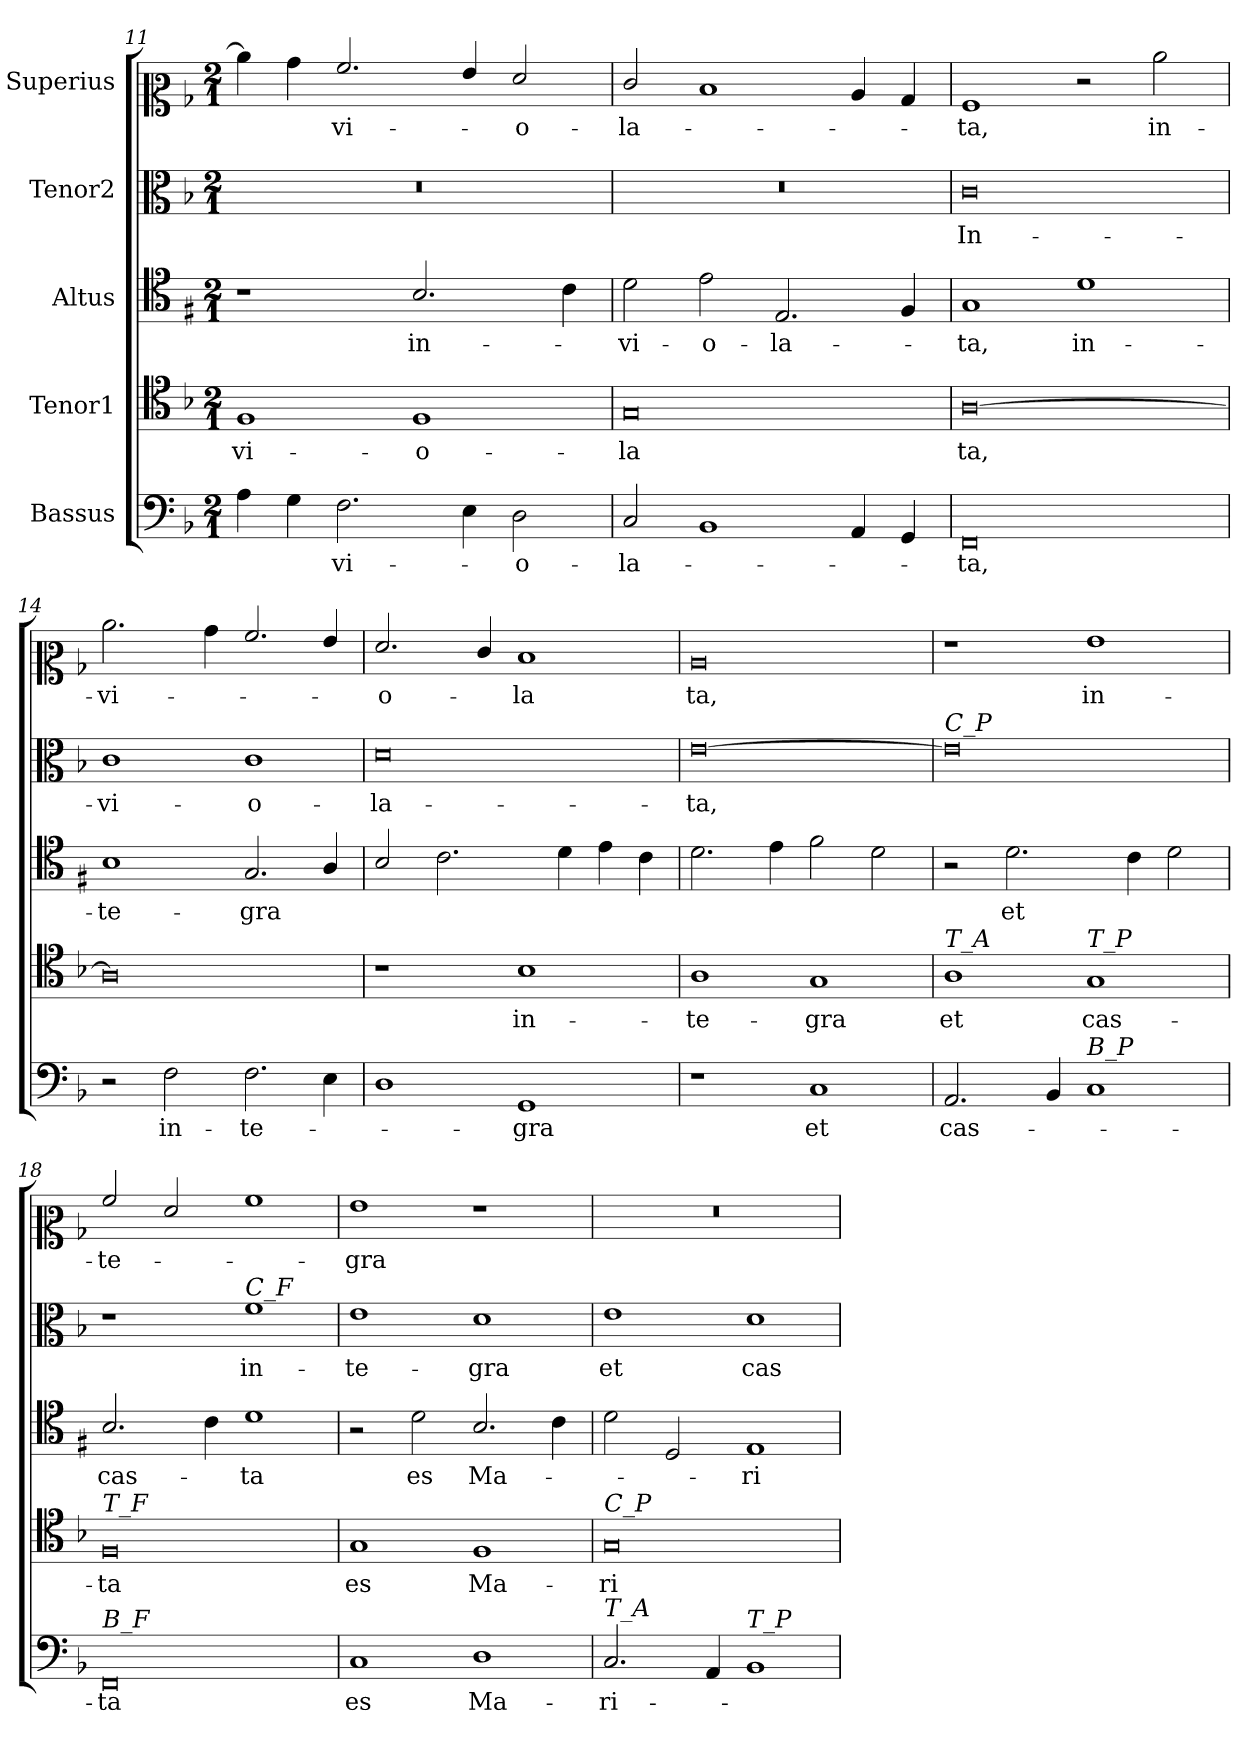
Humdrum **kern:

**kern	**text	**kern	**text	**kern	**text	**kern	**text	**kern	**text
*part5	*part5	*part4	*part4	*part3	*part3	*part2	*part2	*part1	*part1
*staff5	*staff5	*staff4	*staff4	*staff3	*staff3	*staff2	*staff2	*staff1	*staff1
*I"Bassus	*	*I"Tenor1	*	*I"Altus	*	*I"Tenor2	*	*I"Superius	*
*clefF4	*	*clefC4	*	*clefC4	*	*clefC3	*	*clefC2	*
*	*	*	*	*ITrd1c2	*	*	*	*	*
*k[b-]	*	*k[b-]	*	*k[b-]	*	*k[b-]	*	*k[b-]	*
*M2/1	*	*M2/1	*	*M2/1	*	*M2/1	*	*M2/1	*
=11	=11	=11	=11	=11	=11	=11	=11	=11	=11
!	!	!	!LO:LY:b	!	!	!	!	!	!
4A\	.	1F	-vi-	1r	.	0r	.	4cc\]	.
4G\	.	.	.	.	.	.	.	4b-\	.
!	!LO:LY:b	!	!	!	!	!	!	!	!LO:LY:b
2.F\	-vi-	.	.	.	.	.	.	2.a/	-vi-
!	!	!	!LO:LY:b	!	!LO:LY:b	!	!	!	!
.	.	1F	-o-	2.A/	in-	.	.	.	.
4E\	.	.	.	.	.	.	.	4g/	.
!	!LO:LY:b	!	!	!	!	!	!	!	!LO:LY:b
2D\	-o-	.	.	.	.	.	.	2f/	-o-
.	.	.	.	4B-\	.	.	.	.	.
=12	=12	=12	=12	=12	=12	=12	=12	=12	=12
!	!LO:LY:b	!	!LO:LY:b	!	!LO:LY:b	!	!	!	!LO:LY:b
2C/	-la-	0G	-la	2c\	-vi-	0r	.	2e/	-la-
!	!	!	!	!	!LO:LY:b	!	!	!	!
1BB-	.	.	.	2d\	-o-	.	.	1d	.
!	!	!	!	!	!LO:LY:b	!	!	!	!
.	.	.	.	2.D/	-la-	.	.	.	.
4AA/	.	.	.	.	.	.	.	4c/	.
4GG/	.	.	.	4E/	.	.	.	4B-/	.
=13	=13	=13	=13	=13	=13	=13	=13	=13	=13
!	!LO:LY:b	!	!LO:LY:b	!	!LO:LY:b	!	!LO:LY:b	!	!LO:LY:b
0FF	-ta,	[0A	ta,	1F	-ta,	0c	In-	1A	-ta,
!	!	!	!	!	!LO:LY:b	!	!	!	!
.	.	.	.	1c	in-	.	.	2r	.
!	!	!	!	!	!	!	!	!	!LO:LY:b
.	.	.	.	.	.	.	.	2cc\	in-
=14	=14	=14	=14	=14	=14	=14	=14	=14	=14
!	!	!	!	!	!LO:LY:b	!	!LO:LY:b	!	!LO:LY:b
2r	.	0A]	.	1A	-te-	1c	-vi-	2.cc\	-vi-
!	!LO:LY:b	!	!	!	!	!	!	!	!
2F\	in-	.	.	.	.	.	.	.	.
.	.	.	.	.	.	.	.	4b-\	.
!	!LO:LY:b	!	!	!	!LO:LY:b	!	!LO:LY:b	!	!
2.F\	-te-	.	.	2.F/	-gra	1c	-o-	2.a/	.
4E\	.	.	.	4G/	.	.	.	4g/	.
=15	=15	=15	=15	=15	=15	=15	=15	=15	=15
!	!	!	!	!	!	!	!LO:LY:b	!	!LO:LY:b
1D	.	1r	.	2A/	.	0d	-la-	2.f/	-o-
.	.	.	.	2.B-\	.	.	.	.	.
.	.	.	.	.	.	.	.	4e/	.
!	!LO:LY:b	!	!LO:LY:b	!	!	!	!	!	!LO:LY:b
1GG	-gra	1B-	in-	.	.	.	.	1d	-la
.	.	.	.	4c\	.	.	.	.	.
.	.	.	.	4d\	.	.	.	.	.
.	.	.	.	4B-\	.	.	.	.	.
=16	=16	=16	=16	=16	=16	=16	=16	=16	=16
!	!	!	!LO:LY:b	!	!	!	!LO:LY:b	!	!LO:LY:b
1r	.	1A	-te-	2.c\	.	[0e	-ta,	0c	ta,
.	.	.	.	4d\	.	.	.	.	.
!	!LO:LY:b	!	!LO:LY:b	!	!	!	!	!	!
1C	et	1G	-gra	2e\	.	.	.	.	.
.	.	.	.	2c\	.	.	.	.	.
=17	=17	=17	=17	=17	=17	=17	=17	=17	=17
!	!	!	!	!	!	!LO:TX:a:i:t=C_P	!	!	!
!	!	!LO:TX:a:i:t=T_A	!	!	!	!	!	!	!
!	!LO:LY:b	!	!LO:LY:b	!	!	!	!	!	!
2.AA/	cas-	1A	et	2r	.	0e]	.	1r	.
!	!	!	!	!	!LO:LY:b	!	!	!	!
.	.	.	.	2.c\	et	.	.	.	.
4BB-/	.	.	.	.	.	.	.	.	.
!	!	!LO:TX:a:i:t=T_P	!	!	!	!	!	!	!
!LO:TX:a:i:t=B_P	!	!	!	!	!	!	!	!	!
!	!	!	!LO:LY:b	!	!	!	!	!	!LO:LY:b
1C	.	1G	cas-	.	.	.	.	1g	in-
.	.	.	.	4B-\	.	.	.	.	.
.	.	.	.	2c\	.	.	.	.	.
=18	=18	=18	=18	=18	=18	=18	=18	=18	=18
!	!	!LO:TX:a:i:t=T_F	!	!	!	!	!	!	!
!LO:TX:a:i:t=B_F	!	!	!	!	!	!	!	!	!
!	!LO:LY:b	!	!LO:LY:b	!	!LO:LY:b	!	!	!	!LO:LY:b
0FF	-ta	0F	-ta	2.A/	cas-	1r	.	2a/	-te-
.	.	.	.	.	.	.	.	2f/	.
.	.	.	.	4B-\	.	.	.	.	.
!	!	!	!	!	!	!LO:TX:a:i:t=C_F	!	!	!
!	!	!	!	!	!LO:LY:b	!	!LO:LY:b	!	!
.	.	.	.	1c	-ta	1f	in-	1a	.
=19	=19	=19	=19	=19	=19	=19	=19	=19	=19
!	!LO:LY:b	!	!LO:LY:b	!	!	!	!LO:LY:b	!	!LO:LY:b
1C	es	1G	es	2r	.	1e	-te-	1g	-gra
!	!	!	!	!	!LO:LY:b	!	!	!	!
.	.	.	.	2c\	es	.	.	.	.
!	!LO:LY:b	!	!LO:LY:b	!	!LO:LY:b	!	!LO:LY:b	!	!
1D	Ma-	1F	Ma-	2.A/	Ma-	1d	-gra	1r	.
.	.	.	.	4B-\	.	.	.	.	.
=20	=20	=20	=20	=20	=20	=20	=20	=20	=20
!	!	!LO:TX:a:i:t=C_P	!	!	!	!	!	!	!
!LO:TX:a:i:t=T_A	!	!	!	!	!	!	!	!	!
!	!LO:LY:b	!	!LO:LY:b	!	!	!	!LO:LY:b	!	!
2.C/	-ri-	0G	-ri-	2c\	.	1e	et	0r	.
.	.	.	.	2C/	.	.	.	.	.
4AA/	.	.	.	.	.	.	.	.	.
!LO:TX:a:i:t=T_P	!	!	!	!	!	!	!	!	!
!	!	!	!	!	!LO:LY:b	!	!LO:LY:b	!	!
1BB-	.	.	.	1D	-ri-	1d	cas-	.	.
=	=	=	=	=	=	=	=	=	=
*-	*-	*-	*-	*-	*-	*-	*-	*-	*-
